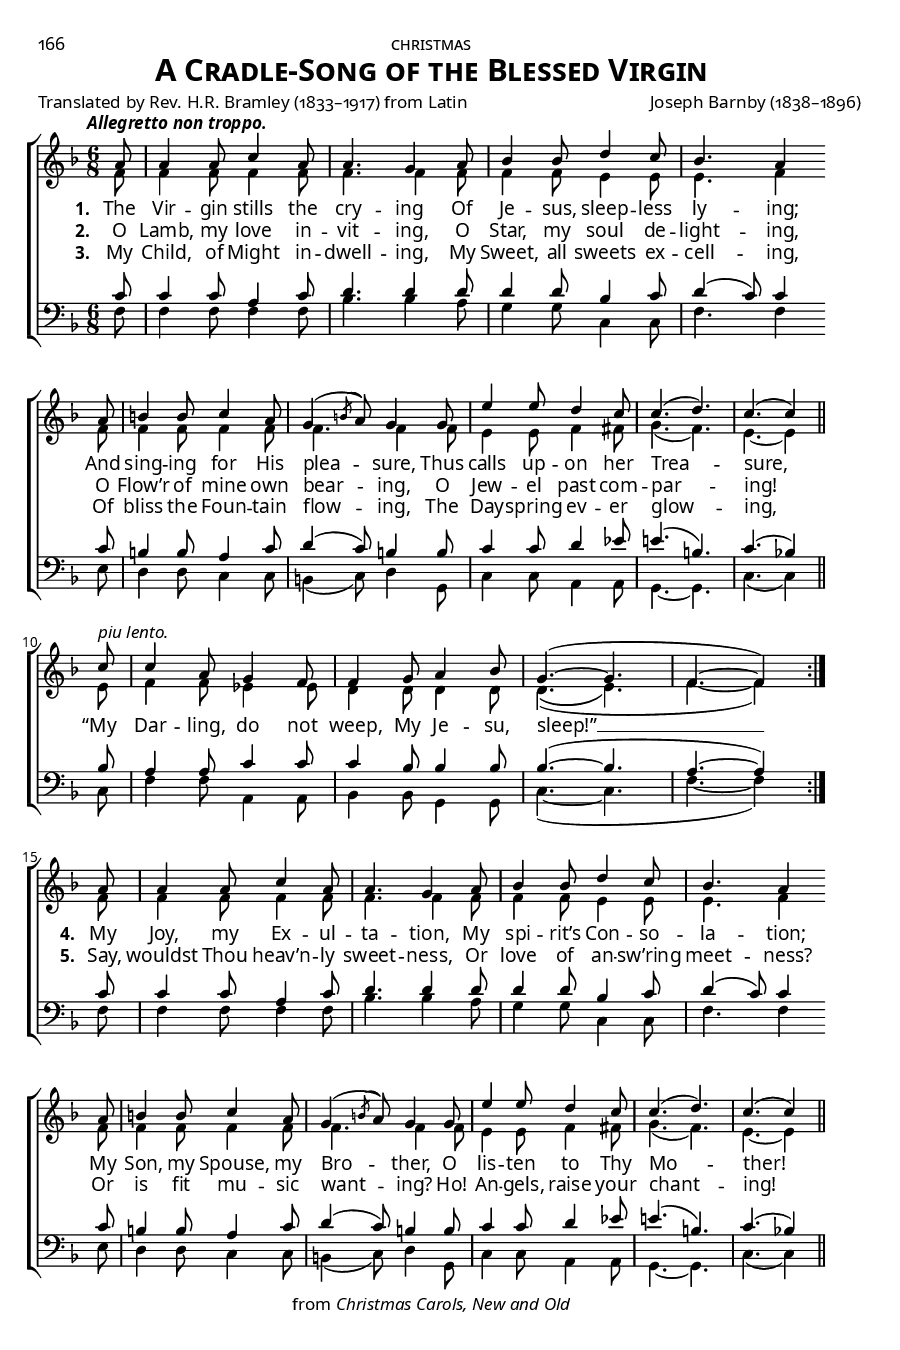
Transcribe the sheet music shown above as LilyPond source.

\version "2.14.2"
\include "util.ly"
\header {
  title = \markup{\override #'(font-name . "Garamond Premier Pro Semibold"){ \abs-fontsize #15 \smallCapsOldStyle"A Cradle-Song of the Blessed Virgin"}}
  poet = \markup\oldStyleNum"Translated by Rev. H.R. Bramley (1833–1917) from Latin"
  composer = \markup\oldStyleNum"Joseph Barnby (1838–1896)"
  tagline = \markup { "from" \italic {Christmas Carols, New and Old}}
}
\paper {
  %print-all-headers = ##f
  paper-height = 9\in
  paper-width = 6\in
  indent = 0\in
  %system-system-spacing = #'((basic-distance . 10) (padding . 0))
  system-system-spacing =
    #'((basic-distance . 0)
       (minimum-distance . 0)
       (padding . -5)
       (stretchability . 100))
  ragged-last-bottom = ##f
  ragged-bottom = ##f
  two-sided = ##t
  inner-margin = 0.5\in
  outer-margin = 0.25\in
  top-margin = 0.25\in
  bottom-margin = 0.25\in
  first-page-number = #166
  print-first-page-number = ##t
  headerLine = \markup{\override #'(font-name . "Garamond Premier Pro") \smallCapsOldStyle"christmas"}
  oddHeaderMarkup = \markup\fill-line{
     \override #'(font-name . "Garamond Premier Pro")\abs-fontsize #8.5
     \combine 
        \fill-line{"" \on-the-fly #print-page-number-check-first
        \oldStylePageNum""
        }
        \fill-line{\headerLine}
  }
  evenHeaderMarkup = \markup {
     \override #'(font-name . "Garamond Premier Pro")\abs-fontsize #8.5
     \combine
        \on-the-fly #print-page-number-check-first
        \oldStylePageNum""
        \fill-line{\headerLine}
  }
}
#(set-global-staff-size 15) \paper{ #(define fonts (make-pango-font-tree "GoudyOlSt BT" "Garamond Premier Pro" "Garamond Premier Pro" (/ 15 20))) }
global = {
  \key f \major
  \time 6/8
  \autoBeamOff
}

sopMusic = \relative c' {
  \tempo \markup\italic"Allegretto non troppo."
  \partial 8 a'8 |
  a4 a8 c4 a8 |
  a4. g4 a8 |
  bes4 bes8 d4 c8 |
  
  bes4. a4 \bar""\break a8 |
  b4 b8 c4 a8 |
  g4( \acciaccatura b8 a8) g4 g8 |
  
  e'4 e8 d4 c8 |
  c4.( d) |
  \partial 8*5 c( c4) \bar "||" \break
  \partial 8 c8^\markup\italic"piu lento." |
  
  c4 a8 g4 f8 |
  f4 g8 a4 bes8 |
  g4.(~ g |
  \partial 8*5 f~ f4) \bar ":|" \break
  
  
  
  \partial 8 a8 |
  a4 a8 c4 a8 |
  a4. g4 a8 |
  bes4 bes8 d4 c8 |
  
  bes4. a4 \bar"" \break a8 |
  b4 b8 c4 a8 |
  g4( \acciaccatura b8 a8) g4 g8 |
  
  e'4 e8 d4 c8 |
  c4.( d) |
  \partial 8*5 c( c4) \bar "||" \break
}
sopWords = \lyricmode {
  
}

altoMusic = \relative c' {
  f8 |
  f4 f8 f4 f8 |
  f4. f4 f8 |
  f4 f8 e4 e8 |
  
  e4. f4 f8 |
  f4 f8 f4 f8 |
  f4. f4 f8 |
  
  e4 e8 f4 fis8 g4.( f) |
  e~ e4 e8 |
  
  f4 f8 ees4 ees8 |
  d4 d8 d4 d8 |
  d4.(\( e\) |
  f~ f4)
  
  
  
  f8 |
  f4 f8 f4 f8 |
  f4. f4 f8 |
  f4 f8 e4 e8 |
  
  e4. f4 f8 |
  f4 f8 f4 f8 |
  f4. f4 f8 |
  
  e4 e8 f4 fis8 g4.( f) |
  e~ e4
}
altoWords = \lyricmode {
  \dropLyricsIX
  \set stanza = #"1. "
  The Vir -- gin stills the cry -- ing
  Of Je -- sus, sleep -- less ly -- ing;
  And sing -- ing for His plea -- sure,
  Thus calls up -- on her Trea -- sure,
  “My Dar -- ling, do not weep, My Je -- su, sleep!” __
  
  
  
  \set stanza = #"4. "
  My Joy, my Ex -- ul -- ta -- tion,
  My spi -- rit’s Con -- so -- la -- tion;
  My Son, my Spouse, my Bro -- ther,
  O lis -- ten to Thy Mo -- ther!
}
altoWordsII = \lyricmode {
  \dropLyricsIX
%\markup\italic
  \set stanza = #"2. "
  O Lamb, my love in -- vit -- ing,
  O Star, my soul de -- light -- ing,
  O Flow’r of mine own bear -- ing,
  O Jew -- el past com -- par -- ing!
  
  \repeat unfold 10{\skip1}
  
  \set stanza = #"5. "
  Say, wouldst Thou heav’n -- ly sweet -- ness,
  Or love of an -- sw’ring meet -- ness?
  Or is fit mu -- sic want -- ing?
  Ho! An -- gels, raise your chant -- ing!
}
altoWordsIII = \lyricmode {
  \dropLyricsIX
  \set stanza = #"3. "
  My Child, of Might in -- dwell -- ing,
  My Sweet, all sweets ex -- cell -- ing,
  Of bliss the Foun -- tain flow -- ing,
  The Day -- spring ev -- er glow -- ing,
}
altoWordsIV = \lyricmode {
}
altoWordsV = \lyricmode {
}
altoWordsVI = \lyricmode {
  \set stanza = #"6. "
  \set ignoreMelismata = ##t
}
tenorMusic = \relative c' {
  c8 |
  c4 c8 a4 c8 |
  d4. d4 d8 |
  d4 d8 bes4 c8 |
  
  d4( c8) c4 c8 |
  b4 b8 a4 c8 |
  d4( c8) b4 b8 |
  
  c4 c8 d4 ees8 |
  e!4.( b) |
  c( bes!4) bes8 |
  
  a4 a8 c4 c8 |
  c4 bes8 bes4 bes8 |
  bes4.(~ bes |
  a~ a4) 
  
  
  
  c8 |
  c4 c8 a4 c8 |
  d4. d4 d8 |
  d4 d8 bes4 c8 |
  
  d4( c8) c4 c8 |
  b4 b8 a4 c8 |
  d4( c8) b4 b8 |
  
  c4 c8 d4 ees8 |
  e!4.( b) |
  c( bes!4) 
}
tenorWords = \lyricmode {

}

bassMusic = \relative c {
  f8 |
  f4 f8 f4 f8 |
  bes4. bes4 a8 |
  g4 g8 c,4 c8 |
  
  f4. f4 e8 |
  d4 d8 c4 c8 |
  b4( c8) d4 g,8 |
  
  c4 c8 a4 a8 |
  g4.~ g |
  c( c4) c8 |
  
  f4 f8 a,4 a8 |
  bes4 bes8 g4 g8 |
  c4.(~ c |
  f~ f4) 
  
  
  
  f8 |
  f4 f8 f4 f8 |
  bes4. bes4 a8 |
  g4 g8 c,4 c8 |
  
  f4. f4 e8 |
  d4 d8 c4 c8 |
  b4( c8) d4 g,8 |
  
  c4 c8 a4 a8 |
  g4.~ g |
  c( c4)
}
bassWords = \lyricmode {

}

pianoRH = \relative c' {
  
}
pianoLH = \relative c' {
  
}

\score {
  <<
   \new ChoirStaff <<
%    \new Lyrics = sopranos \with { \override VerticalAxisGroup #'nonstaff-relatedstaff-spacing = #'((basic-distance . 1)) }
    \new Staff = women <<
      \new Voice = "sopranos" { \voiceOne << \global \sopMusic >> }
      \new Voice = "altos" { \voiceTwo << \global \altoMusic >> }
    >>
    \new Lyrics \with { alignAboveContext = #"women" \override VerticalAxisGroup #'nonstaff-relatedstaff-spacing = #'((basic-distance . 1))} \lyricsto "sopranos" \sopWords
     \new Lyrics = "altosVI"  \with { alignBelowContext = #"women" \override VerticalAxisGroup #'nonstaff-relatedstaff-spacing = #'((basic-distance . 1))} \lyricsto "sopranos" \altoWordsVI
    \new Lyrics = "altosV"  \with { alignBelowContext = #"women" \override VerticalAxisGroup #'nonstaff-relatedstaff-spacing = #'((basic-distance . 1))} \lyricsto "sopranos" \altoWordsV
    \new Lyrics = "altosIV"  \with { alignBelowContext = #"women" \override VerticalAxisGroup #'nonstaff-relatedstaff-spacing = #'((basic-distance . 1))} \lyricsto "sopranos" \altoWordsIV
    \new Lyrics = "altosIII"  \with { alignBelowContext = #"women" \override VerticalAxisGroup #'nonstaff-relatedstaff-spacing = #'((basic-distance . 1))} \lyricsto "sopranos" \altoWordsIII
    \new Lyrics = "altosII"  \with { alignBelowContext = #"women" \override VerticalAxisGroup #'nonstaff-relatedstaff-spacing = #'((basic-distance . 1))} \lyricsto "sopranos" \altoWordsII
    \new Lyrics = "altos"  \with { alignBelowContext = #"women" \override VerticalAxisGroup #'nonstaff-relatedstaff-spacing = #'((padding . -0.5)) } \lyricsto "sopranos" \altoWords
   \new Staff = men <<
      \clef bass
      \new Voice = "tenors" { \voiceOne << \global \tenorMusic >> }
      \new Voice = "basses" { \voiceTwo << \global \bassMusic >> }
    >>
    \new Lyrics \with { alignAboveContext = #"men" \override VerticalAxisGroup #'nonstaff-relatedstaff-spacing = #'((basic-distance . 1)) } \lyricsto "tenors" \tenorWords
    \new Lyrics \with { alignBelowContext = #"men" \override VerticalAxisGroup #'nonstaff-relatedstaff-spacing = #'((basic-distance . 1)) } \lyricsto "basses" \bassWords
  >>
%    \new PianoStaff << \new Staff { \new Voice { \pianoRH } } \new Staff { \clef "bass" \pianoLH } >>
  >>
  \layout {
    \context {
      \Score
      %\override SpacingSpanner #'base-shortest-duration = #(ly:make-moment 1 8)
      %\override SpacingSpanner #'common-shortest-duration = #(ly:make-moment 1 4)
    }
    \context {
      % Remove all empty staves
      % \Staff \RemoveEmptyStaves \override VerticalAxisGroup #'remove-first = ##t
    }
    \context {
      \Lyrics
      \override LyricText #'X-offset = #center-on-word
    }
  }
  \midi {
    \tempo 4 = 90
    \set Staff.midiInstrument = "flute"
  
    \context {
      \Voice
      \remove "Dynamic_performer"
    }
  }
}
